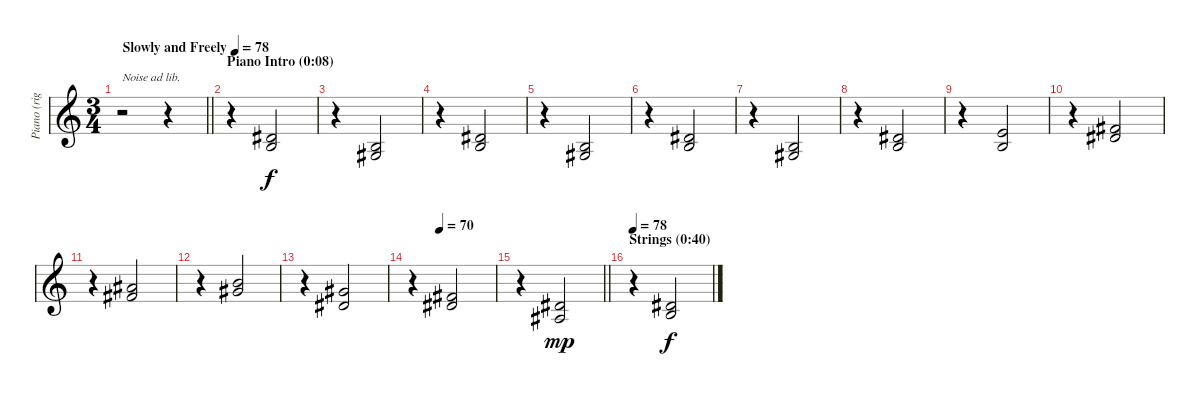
\track ("Piano (right)" "Piano (rig") {instrument brightacousticpiano}
\staff {score}
\tuning (Eb4 Bb3 Gb3 Db3 Ab2 Eb2) {hide}
\ts (3 4)
\tempo (78 "Slowly and Freely")
\clef g2
\barLineRight lightlight
\ks c
r.2{txt "Noise ad lib." dy f instrument brightacousticpiano} r.4 |
\section ("" "Piano Intro (0:08)")
r.4 (0.1 1.2).2 |
r.4 (1.2 2.3).2 |
r.4 (0.1 1.2).2 |
r.4 (1.2 2.3).2 |
r.4 (0.1 1.2).2 |
r.4 (1.2 2.3).2 |
r.4 (0.1 1.2).2 |
r.4 (1.1 1.2).2 |
r.4 (0.1 8.2).2 |
r.4 (3.1 12.2).2 |
r.4 (5.1 13.2).2 |
r.4 (0.1 10.2).2 |
\tempo (70 0.3333333333333333)
r.4 (0.1 8.2).2 |
\barLineRight lightlight
r.4 (0.1 0.2).2{dy mp} |
\section ("" "Strings (0:40)")
\tempo 78
r.4 (0.1 1.2).2{dy f}
